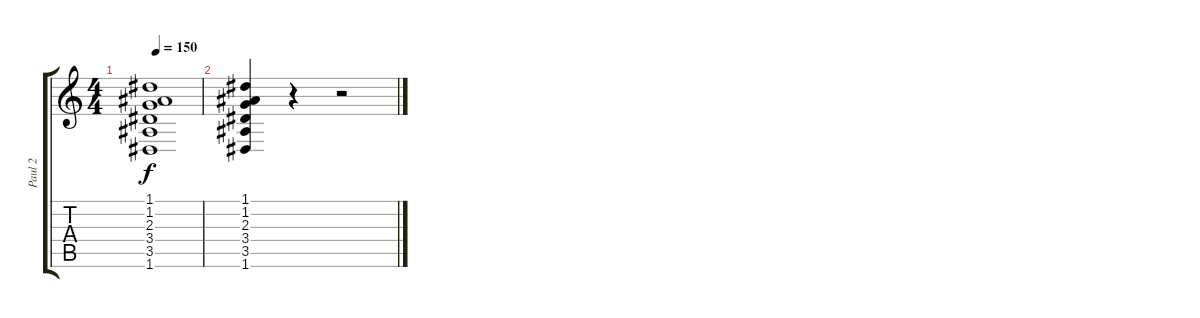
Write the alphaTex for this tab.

\track ("Paul 2" "Paul 2") {instrument distortionguitar}
\staff {score tabs}
\tuning (D4 A3 F3 C3 G2 D2) {hide}
\ts (4 4)
\tempo 150
\clef g2
\ks c
(1.1 1.2 2.3 3.4 3.5 1.6).1{dy f} |
(1.1 1.2 2.3 3.4 3.5 1.6).4 r.4 r.2
